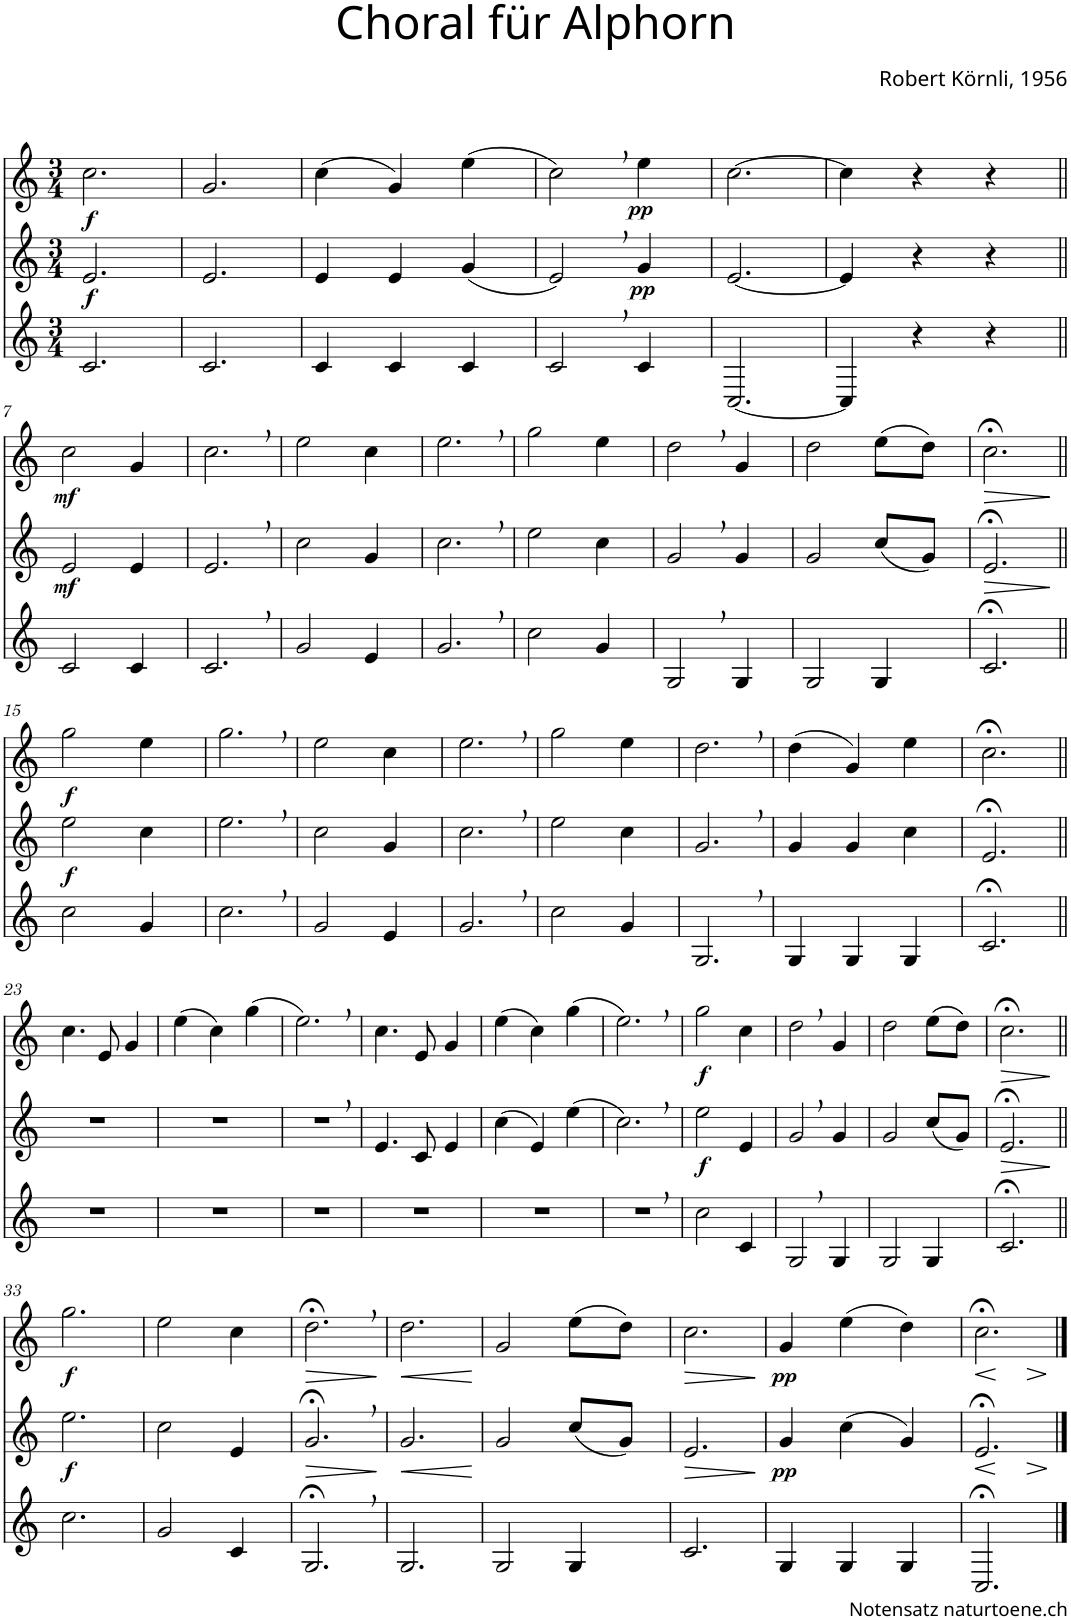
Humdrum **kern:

**kern	**kern	**dynam	**kern	**dynam
*part3	*part2	*part2	*part1	*part1
*staff3	*staff2	*staff2	*staff1	*staff1
*I"Alphorn	*I"Alphorn	*	*I"Alphorn	*
*clefG2	*clefG2	*	*clefG2	*
*Trd4c6	*Trd4c6	*	*Trd4c6	*
*k[]	*k[]	*	*k[]	*
*M3/4	*M3/4	*	*M3/4	*
=1	=1	=1	=1	=1
!	!	!LO:DY:b	!	!LO:DY:b
2.c/	2.e/	f	2.cc\	f
.	.	]	.	[
=2	=2	=2	=2	=2
2.c/	2.e/	.	2.g/	.
=3	=3	=3	=3	=3
4c/	4e/	.	(4cc\	.
4c/	4e/	.	4g/)	.
4c/	(4g/	.	(4ee\	.
=4	=4	=4	=4	=4
2c,/	2e,/)	.	2cc,\)	.
!	!	!LO:DY:b	!	!LO:DY:b
4c/	4g/	pp	4ee\	pp
=5	=5	=5	=5	=5
[2.C/	[2.e/	.	[2.cc\	.
=6	=6	=6	=6	=6
4C/]	4e/]	.	4cc\]	.
4r	4r	.	4r	.
4r	4r	.	4r	.
!!LO:LB:g=z
=7||	=7||	=7||	=7||	=7||
!	!	!LO:DY:b	!	!LO:DY:b
2c/	2e/	mf	2cc\	mf
4c/	4e/	.	4g/	.
=8	=8	=8	=8	=8
2.c,/	2.e,/	.	2.cc,\	.
=9	=9	=9	=9	=9
2g/	2cc\	.	2ee\	.
4e/	4g/	.	4cc\	.
=10	=10	=10	=10	=10
2.g,/	2.cc,\	.	2.ee,\	.
=11	=11	=11	=11	=11
2cc\	2ee\	.	2gg\	.
4g/	4cc\	.	4ee\	.
=12	=12	=12	=12	=12
2G,/	2g,/	.	2dd,\	.
4G/	4g/	.	4g/	.
=13	=13	=13	=13	=13
2G/	2g/	.	2dd\	.
4G/	(8cc/L	.	(8ee\L	.
.	8g/J)	.	8dd\J)	.
=14	=14	=14	=14	=14
!	!	!LO:HP:b	!	!LO:HP:b
2.c;</	2.e;</	>	2.cc;<\	>
.	.	]	.	]
!!LO:LB:g=z
=15||	=15||	=15||	=15||	=15||
!	!	!LO:DY:b	!	!LO:DY:b
2cc\	2ee\	f	2gg\	f
4g/	4cc\	.	4ee\	.
=16	=16	=16	=16	=16
2.cc,\	2.ee,\	.	2.gg,\	.
=17	=17	=17	=17	=17
2g/	2cc\	.	2ee\	.
4e/	4g/	.	4cc\	.
=18	=18	=18	=18	=18
2.g,/	2.cc,\	.	2.ee,\	.
=19	=19	=19	=19	=19
2cc\	2ee\	.	2gg\	.
4g/	4cc\	.	4ee\	.
=20	=20	=20	=20	=20
2.G,/	2.g,/	.	2.dd,\	.
=21	=21	=21	=21	=21
4G/	4g/	.	(4dd\	.
4G/	4g/	.	4g/)	.
4G/	4cc\	.	4ee\	.
=22	=22	=22	=22	=22
2.c;</	2.e;</	.	2.cc;<\	.
!!LO:LB:g=z
=23||	=23||	=23||	=23||	=23||
2.r	2.r	.	4.cc\	.
.	.	.	8e/	.
.	.	.	4g/	.
=24	=24	=24	=24	=24
2.r	2.r	.	(4ee\	.
.	.	.	4cc\)	.
.	.	.	(4gg\	.
=25	=25	=25	=25	=25
2.r	2.r	.	2.ee,\)	.
=26	=26	=26	=26	=26
2.r	4.e/	.	4.cc\	.
.	8c/	.	8e/	.
.	4e/	.	4g/	.
=27	=27	=27	=27	=27
2.r	(4cc\	.	(4ee\	.
.	4e/)	.	4cc\)	.
.	(4ee\	.	(4gg\	.
=28	=28	=28	=28	=28
2.r	2.cc,\)	.	2.ee,\)	.
=29	=29	=29	=29	=29
!	!	!LO:DY:b	!	!LO:DY:b
2cc\	2ee\	f	2gg\	f
4c/	4e/	.	4cc\	.
=30	=30	=30	=30	=30
2G,/	2g,/	.	2dd,\	.
4G/	4g/	.	4g/	.
=31	=31	=31	=31	=31
2G/	2g/	.	2dd\	.
4G/	(8cc/L	.	(8ee\L	.
.	8g/J)	.	8dd\J)	.
=32	=32	=32	=32	=32
!	!	!LO:HP:b	!	!LO:HP:b
2.c;</	2.e;</	>	2.cc;<\	>
.	.	]	.	]
!!LO:LB:g=z
=33||	=33||	=33||	=33||	=33||
!	!	!LO:DY:b	!	!LO:DY:b
2.cc\	2.ee\	f	2.gg\	f
=34	=34	=34	=34	=34
2g/	2cc\	.	2ee\	.
4c/	4e/	.	4cc\	.
=35	=35	=35	=35	=35
!	!	!LO:HP:b	!	!LO:HP:b
2.G;<,/	2.g;<,/	>	2.dd;<,\	>
.	.	]	.	]
=36	=36	=36	=36	=36
!	!	!LO:HP:b	!	!LO:HP:b
2.G/	2.g/	<	2.dd\	<
.	.	[	.	[
=37	=37	=37	=37	=37
2G/	2g/	.	2g/	.
4G/	(8cc/L	.	(8ee\L	.
.	8g/J)	.	8dd\J)	.
=38	=38	=38	=38	=38
!	!	!LO:HP:b	!	!LO:HP:b
2.c/	2.e/	>	2.cc\	>
.	.	]	.	]
=39	=39	=39	=39	=39
!	!	!LO:DY:b	!	!LO:DY:b
4G/	4g/	pp	4g/	pp
4G/	(4cc\	.	(4ee\	.
4G/	4g/)	.	4dd\)	.
=40	=40	=40	=40	=40
!	!	!LO:HP:b	!	!
!	!	!LO:HP:n=1:b	!	!LO:HP:b
!	!	!	!	!LO:HP:n=1:b
2.C;</	2.e;</	< >	2.cc;<\	> <
.	.	[	.	]
==	==	==	==	==
*-	*-	*-	*-	*-
